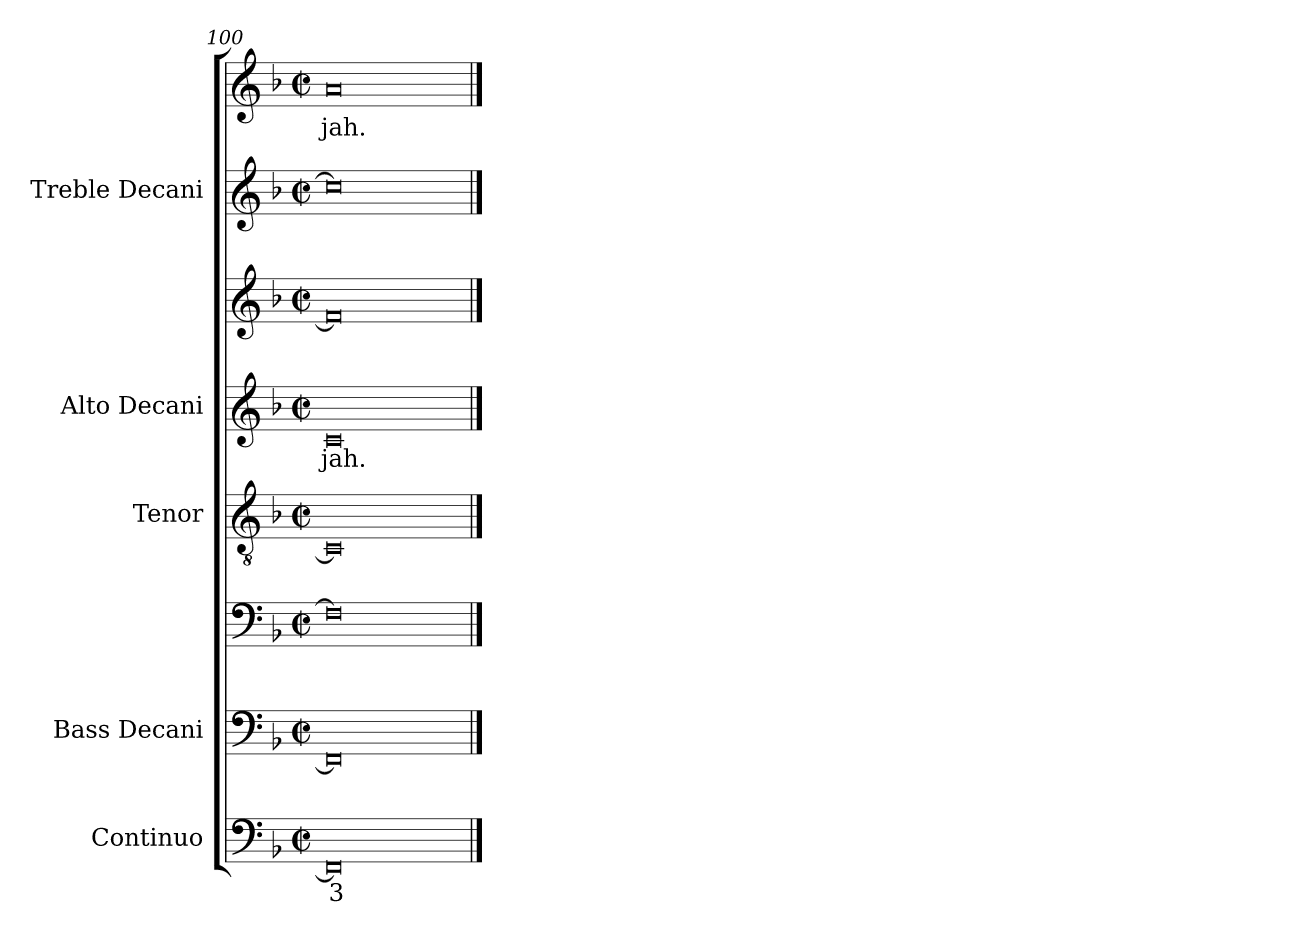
**kern	**text	**kern	**kern	**kern	**kern	**text	**kern	**kern	**kern	**text
*part5	*part5	*part4	*part4	*part3	*part2	*part2	*part2	*part1	*part1	*part1
*staff8	*staff8	*staff7	*staff6	*staff5	*staff4	*staff4	*staff3	*staff2	*staff1	*staff1
*I"Continuo	*	*I"Bass Decani	*	*I"Tenor	*I"Alto Decani	*	*	*I"Treble Decani	*	*
*	*	*I'B	*	*I'T	*I'A	*	*	*	*	*
*clefF4	*	*clefF4	*clefF4	*clefGv2	*clefG2	*	*clefG2	*clefG2	*clefG2	*
*k[b-]	*	*k[b-]	*k[b-]	*k[b-]	*k[b-]	*	*k[b-]	*k[b-]	*k[b-]	*
*F:	*	*F:	*F:	*F:	*F:	*	*F:	*F:	*F:	*
*M4/2	*	*M4/2	*M4/2	*M4/2	*M4/2	*	*M4/2	*M4/2	*M4/2	*
*met(c|)	*	*met(c|)	*met(c|)	*met(c|)	*met(c|)	*	*met(c|)	*met(c|)	*met(c|)	*
=100	=100	=100	=100	=100	=100	=100	=100	=100	=100	=100
!	!LO:LY:b	!	!	!	!	!LO:LY:b	!	!	!	!LO:LY:b
0FF]	3	0FF]	0F]	0C]	0c	jah.	0f]	0cc]	0a	jah.
==	==	==	==	==	==	==	==	==	==	==
*-	*-	*-	*-	*-	*-	*-	*-	*-	*-	*-
